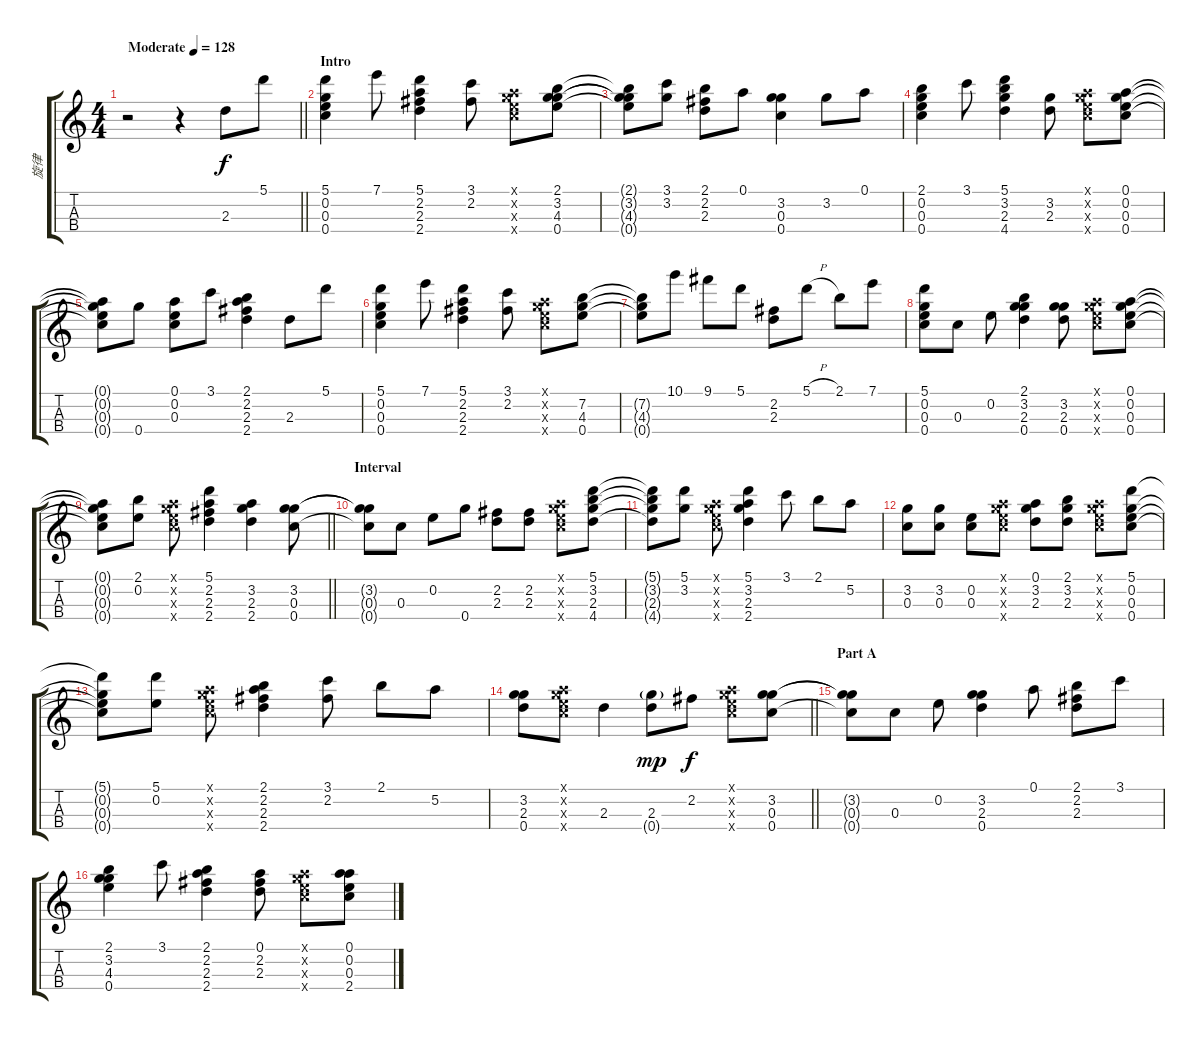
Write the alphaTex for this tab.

\track ("旋律" "旋律") {instrument acousticguitarnylon}
\staff {score tabs}
\tuning (A4 E4 C4 G4) {hide}
\ts (4 4)
\tempo (128 "Moderate")
\clef g2
\barLineRight lightlight
\ks c
r.2{dy f instrument acousticguitarnylon} r.4 2.3.8 5.1.8 |
\section ("" "Intro")
(5.1 0.2 0.3 0.4).4 7.1.8 (5.1 2.2 2.3 2.4).4 (3.1 2.2).8 (0.1{x} 0.2{x} 0.3{x} 0.4{x}).8 (2.1 3.2 4.3 0.4).8 |
(2.1{t} 3.2{t} 4.3{t} 0.4{t}).8 (3.1 3.2).8 (2.1 2.2 2.3).8 0.1.8 (3.2 0.3 0.4).4 3.2.8 0.1.8 |
(2.1 0.2 0.3 0.4).4 3.1.8 (5.1 3.2 2.3 4.4).4 (3.2 2.3).8 (0.1{x} 0.2{x} 0.3{x} 0.4{x}).8 (0.1 0.2 0.3 0.4).8 |
(0.1{t} 0.2{t} 0.3{t} 0.4{t}).8 0.4.8 (0.1 0.2 0.3).8 3.1.8 (2.1 2.2 2.3 2.4).4 2.3.8 5.1.8 |
(5.1 0.2 0.3 0.4).4 7.1.8 (5.1 2.2 2.3 2.4).4 (3.1 2.2).8 (0.1{x} 0.2{x} 0.3{x} 0.4{x}).8 (7.2 4.3 0.4).8 |
(7.2{t} 4.3{t} 0.4{t}).8 10.1.8 9.1.8 5.1.8 (2.2 2.3).8 5.1{h}.8 2.1.8 7.1.8 |
(5.1 0.2 0.3 0.4).8 0.3.8 0.2.8 (2.1 3.2 2.3 0.4).4 (3.2 2.3 0.4).8 (0.1{x} 0.2{x} 0.3{x} 0.4{x}).8 (0.1 0.2 0.3 0.4).8 |
\barLineRight lightlight
(0.1{t} 0.2{t} 0.3{t} 0.4{t}).8 (2.1 0.2).8 (0.1{x} 0.2{x} 0.3{x} 0.4{x}).8 (5.1 2.2 2.3 2.4).4 (3.2 2.3 2.4).4 (3.2 0.3 0.4).8 |
\section ("" "Interval")
(3.2{t} 0.3{t} 0.4{t}).8 0.3.8 0.2.8 0.4.8 (2.2 2.3).8 (2.2 2.3).8 (0.1{x} 0.2{x} 0.3{x} 0.4{x}).8 (5.1 3.2 2.3 4.4).8 |
(5.1{t} 3.2{t} 2.3{t} 4.4{t}).8 (5.1 3.2).8 (0.1{x} 0.2{x} 0.3{x} 0.4{x}).8 (5.1 3.2 2.3 2.4).4 3.1.8 2.1.8 5.2.8 |
(3.2 0.3).8 (3.2 0.3).8 (0.2 0.3).8 (0.1{x} 0.2{x} 0.3{x} 0.4{x}).8 (0.1 3.2 2.3).8 (2.1 3.2 2.3).8 (0.1{x} 0.2{x} 0.3{x} 0.4{x}).8 (5.1 0.2 0.3 0.4).8 |
(5.1{t} 0.2{t} 0.3{t} 0.4{t}).8 (5.1 0.2).8 (0.1{x} 0.2{x} 0.3{x} 0.4{x}).8 (2.1 2.2 2.3 2.4).4 (3.1 2.2).8 2.1.8 5.2.8 |
\barLineRight lightlight
(3.2 2.3 0.4).8 (0.1{x} 0.2{x} 0.3{x} 0.4{x}).8 2.3.4 (2.3 0.4{g}).8{dy mp} 2.2.8{dy f} (0.1{x} 0.2{x} 0.3{x} 0.4{x}).8 (3.2 0.3 0.4).8 |
\section ("" "Part A")
(3.2{t} 0.3{t} 0.4{t}).8 0.3.8 0.2.8 (3.2 2.3 0.4).4 0.1.8 (2.1 2.2 2.3).8 3.1.8 |
(2.1 3.2 4.3 0.4).4 3.1.8 (2.1 2.2 2.3 2.4).4 (0.1 2.2 2.3).8 (0.1{x} 0.2{x} 0.3{x} 0.4{x}).8 (0.1 0.2 0.3 2.4).8
